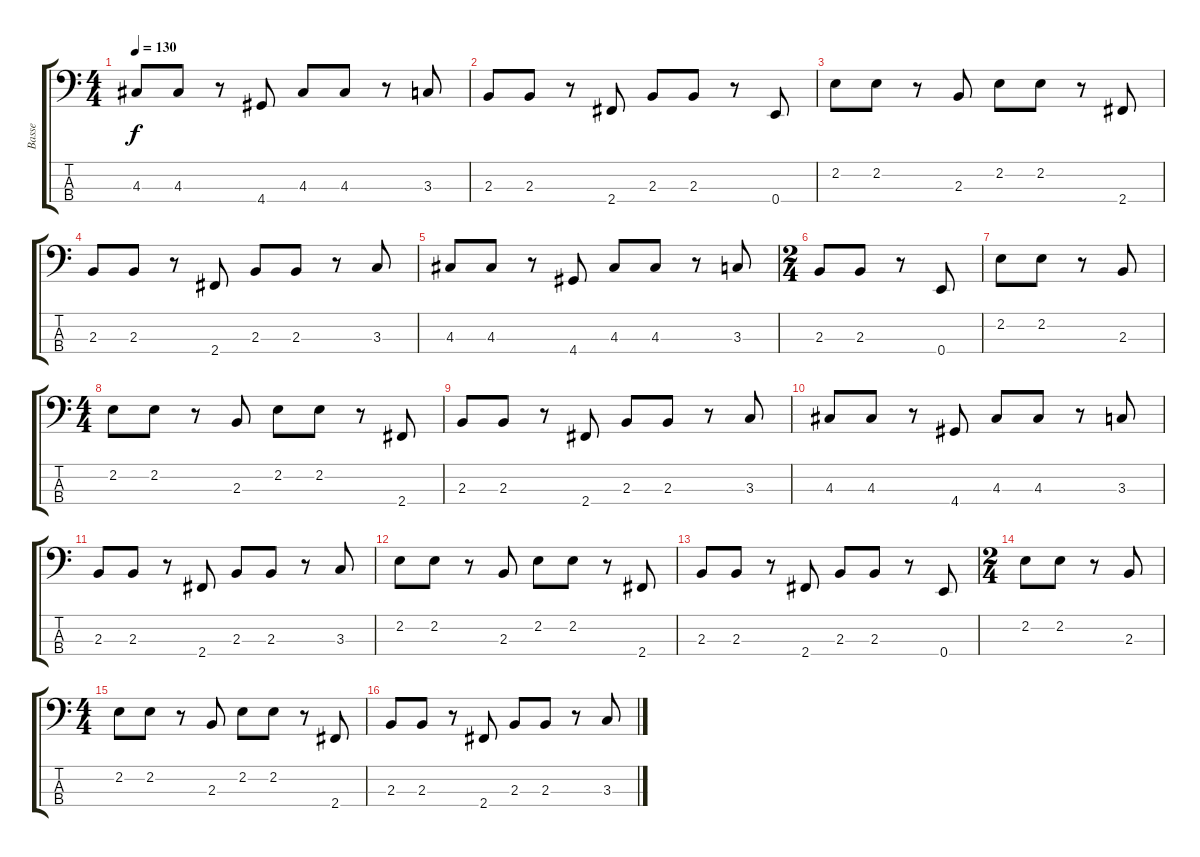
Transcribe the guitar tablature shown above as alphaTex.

\track ("Basse" "Basse") {instrument acousticbass}
\staff {score tabs}
\tuning (G2 D2 A1 E1) {hide}
\ts (4 4)
\tempo 130
\clef f4
\ks c
4.3.8{dy f} 4.3.8 r.8 4.4.8 4.3.8 4.3.8 r.8 3.3.8 |
2.3.8 2.3.8 r.8 2.4.8 2.3.8 2.3.8 r.8 0.4.8 |
2.2.8 2.2.8 r.8 2.3.8 2.2.8 2.2.8 r.8 2.4.8 |
2.3.8 2.3.8 r.8 2.4.8 2.3.8 2.3.8 r.8 3.3.8 |
4.3.8 4.3.8 r.8 4.4.8 4.3.8 4.3.8 r.8 3.3.8 |
\ts (2 4)
2.3.8 2.3.8 r.8 0.4.8 |
2.2.8 2.2.8 r.8 2.3.8 |
\ts (4 4)
2.2.8 2.2.8 r.8 2.3.8 2.2.8 2.2.8 r.8 2.4.8 |
2.3.8 2.3.8 r.8 2.4.8 2.3.8 2.3.8 r.8 3.3.8 |
4.3.8 4.3.8 r.8 4.4.8 4.3.8 4.3.8 r.8 3.3.8 |
2.3.8 2.3.8 r.8 2.4.8 2.3.8 2.3.8 r.8 3.3.8 |
2.2.8 2.2.8 r.8 2.3.8 2.2.8 2.2.8 r.8 2.4.8 |
2.3.8 2.3.8 r.8 2.4.8 2.3.8 2.3.8 r.8 0.4.8 |
\ts (2 4)
2.2.8 2.2.8 r.8 2.3.8 |
\ts (4 4)
2.2.8 2.2.8 r.8 2.3.8 2.2.8 2.2.8 r.8 2.4.8 |
2.3.8 2.3.8 r.8 2.4.8 2.3.8 2.3.8 r.8 3.3.8
